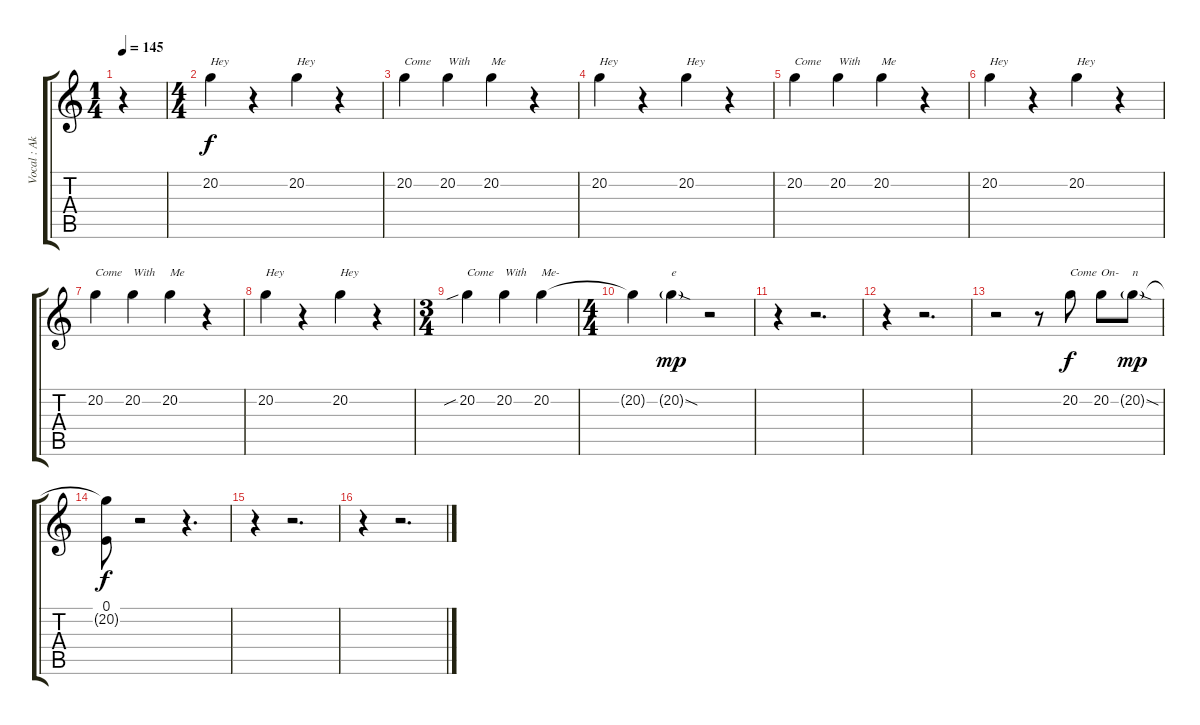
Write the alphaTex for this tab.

\track ("Vocal : Akiyama Mio" "Vocal : Ak") {instrument clarinet}
\staff {score tabs}
\tuning (E4 B3 G3 D3 A2 E2) {hide}
\ts (1 4)
\tempo 145
\clef g2
\ks c
r.4{dy f instrument clarinet} |
\ts (4 4)
20.2.4{txt "Hey"} r.4 20.2.4{txt "Hey"} r.4 |
20.2.4{txt "Come"} 20.2.4{txt "With"} 20.2.4{txt "Me"} r.4 |
20.2.4{txt "Hey"} r.4 20.2.4{txt "Hey"} r.4 |
20.2.4{txt "Come"} 20.2.4{txt "With"} 20.2.4{txt "Me"} r.4 |
20.2.4{txt "Hey"} r.4 20.2.4{txt "Hey"} r.4 |
20.2.4{txt "Come"} 20.2.4{txt "With"} 20.2.4{txt "Me"} r.4 |
20.2.4{txt "Hey"} r.4 20.2.4{txt "Hey"} r.4 |
\ts (3 4)
20.2{sib}.4{txt "Come"} 20.2.4{txt "With"} 20.2.4{txt "Me-"} |
\ts (4 4)
20.2{t}.4 20.2{sod g}.4{txt "e" dy mp} r.2 |
r.4 r.2{d} |
r.4 r.2{d} |
r.2 r.8 20.2.8{txt "Come" dy f} 20.2.8{txt "On-"} 20.2{sod g}.8{txt "n" dy mp} |
(0.1 20.2{t}).8{dy f} r.2 r.4{d} |
r.4 r.2{d} |
r.4 r.2{d}
